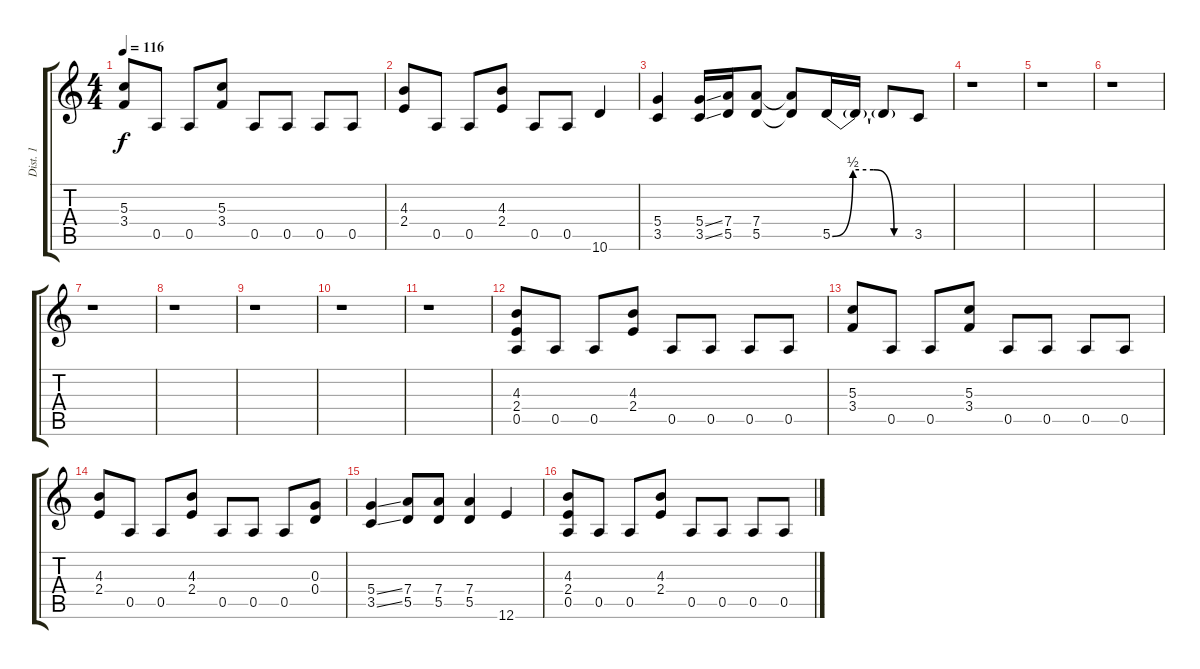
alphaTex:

\track ("Dist. 1" "Dist. 1") {instrument distortionguitar}
\staff {score tabs}
\tuning (E4 B3 G3 D3 A2 E2) {hide}
\ts (4 4)
\tempo 116
\clef g2
\ks c
(5.3 3.4).8{dy f} 0.5.8 0.5.8 (5.3 3.4).8 0.5.8 0.5.8 0.5.8 0.5.8 |
(4.3 2.4).8 0.5.8 0.5.8 (4.3 2.4).8 0.5.8 0.5.8 10.6.4 |
(5.4 3.5).4 (5.4{ss} 3.5{ss}).16 (7.4 5.5).16 (7.4 5.5).8 (7.4{t} 5.5{t}).8 5.5{be (custom 0 0 15 2 30 2 45 0 60 0)}.16 5.5{t}.16 5.5{t}.8 3.5.8 |
r.1 |
r.1 |
r.1 |
r.1 |
r.1 |
r.1 |
r.1 |
r.1 |
(4.3 2.4 0.5).8 0.5.8 0.5.8 (4.3 2.4).8 0.5.8 0.5.8 0.5.8 0.5.8 |
(5.3 3.4).8 0.5.8 0.5.8 (5.3 3.4).8 0.5.8 0.5.8 0.5.8 0.5.8 |
(4.3 2.4).8 0.5.8 0.5.8 (4.3 2.4).8 0.5.8 0.5.8 0.5.8 (0.3 0.4).8 |
(5.4{ss} 3.5{ss}).4 (7.4 5.5).8 (7.4 5.5).8 (7.4 5.5).4 12.6.4 |
(4.3 2.4 0.5).8 0.5.8 0.5.8 (4.3 2.4).8 0.5.8 0.5.8 0.5.8 0.5.8
